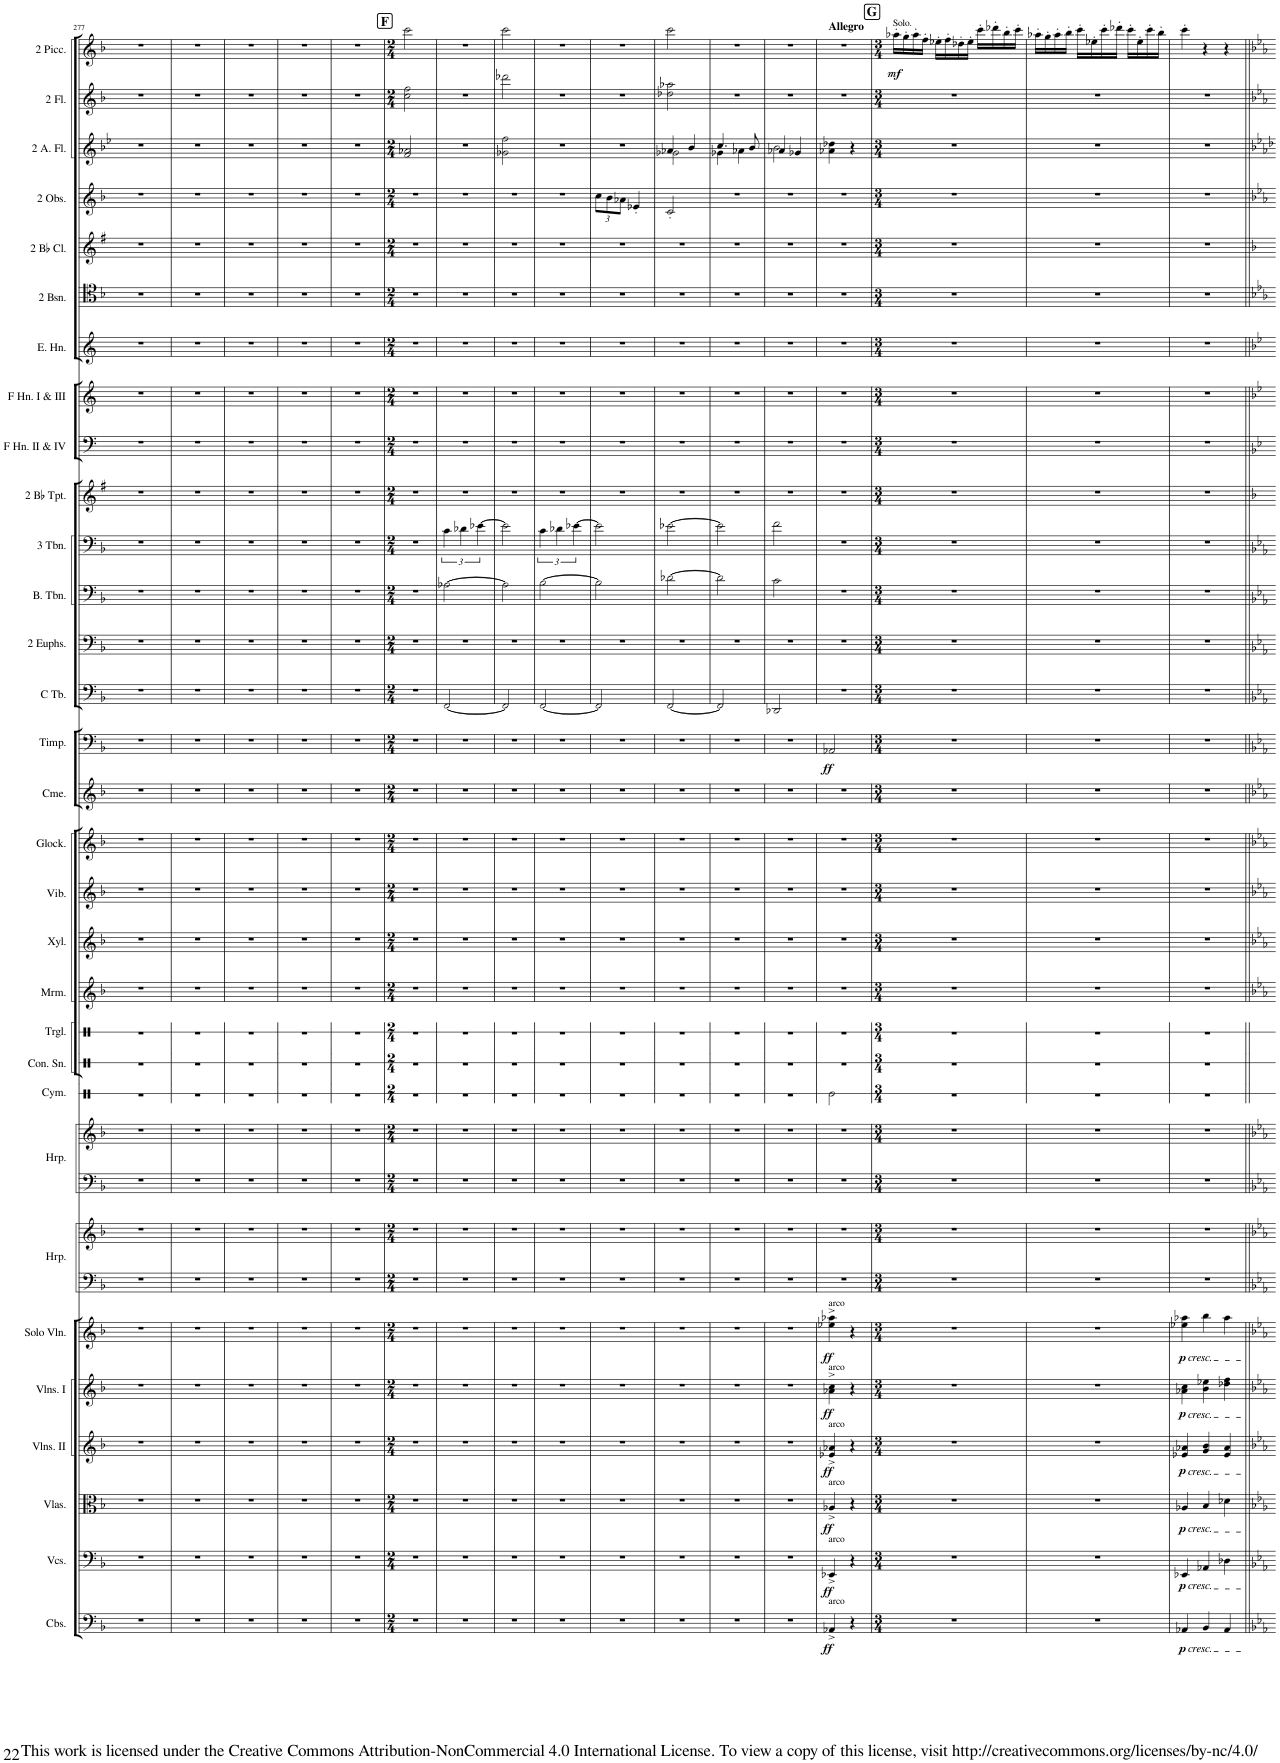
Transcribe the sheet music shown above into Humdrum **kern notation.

**kern	**dynam	**kern	**dynam	**kern	**dynam	**kern	**dynam	**kern	**dynam	**kern	**dynam	**kern	**kern	**kern	**kern	**kern	**kern	**kern	**kern	**kern	**kern	**kern	**kern	**kern	**dynam	**kern	**kern	**kern	**kern	**kern	**kern	**kern	**kern	**kern	**kern	**kern	**kern	**kern	**kern	**dynam
*part31	*part31	*part30	*part30	*part29	*part29	*part28	*part28	*part27	*part27	*part26	*part26	*part25	*part25	*part24	*part24	*part23	*part22	*part21	*part20	*part19	*part18	*part17	*part16	*part15	*part15	*part14	*part13	*part12	*part11	*part10	*part9	*part8	*part7	*part6	*part5	*part4	*part3	*part2	*part1	*part1
*staff33	*staff33	*staff32	*staff32	*staff31	*staff31	*staff30	*staff30	*staff29	*staff29	*staff28	*staff28	*staff27	*staff26	*staff25	*staff24	*staff23	*staff22	*staff21	*staff20	*staff19	*staff18	*staff17	*staff16	*staff15	*staff15	*staff14	*staff13	*staff12	*staff11	*staff10	*staff9	*staff8	*staff7	*staff6	*staff5	*staff4	*staff3	*staff2	*staff1	*staff1
*I"Contrabasses	*	*I"Violoncellos	*	*I"Violas	*	*I"Violino II	*	*I"Violins I	*	*I"Solo Violin	*	*I"Harp	*	*I"Harp	*	*I"Cymbal	*I"Concert Snare Drum	*I"Triangle	*I"Marimba	*I"Xylophone	*I"Vibraphone	*I"Glockenspiel	*I"Chromatic Chimes	*I"Timpani	*	*I"C Tuba	*I"2 Euphoniums	*I"Bass Trombone	*I"3 Trombone	*I"2 Bb Trumpets	*I"Horn in F II &amp; IV	*I"Horn in F I &amp; III	*I"English Horn	*I"2 Bassoons	*I"2 Bb Clarinets	*I"2 Oboes	*I"2 Alto Flutes	*I"2 Flutes	*I"2 Piccolo	*
*I'Cbs.	*	*I'Vcs.	*	*I'Vlas.	*	*	*	*I'Vlns. I	*	*I'Solo Vln.	*	*I'Hrp.	*	*I'Hrp.	*	*I'Cym.	*I'Con. Sn.	*I'Trgl.	*I'Mrm.	*I'Xyl.	*I'Vib.	*I'Glock.	*I'Cme.	*I'Timp.	*	*I'C Tb.	*I'2 Euphs.	*I'B. Tbn.	*I'3 Tbn.	*I'2 Bb Tpt.	*	*	*I'E. Hn.	*I'2 Bsn.	*I'2 Bb Cl.	*I'2 Obs.	*I'2 A. Fl.	*I'2 Fl.	*I'2 Picc.	*
!!LO:PB:g=z
*clefF4	*	*clefF4	*	*clefC3	*	*clefG2	*	*clefG2	*	*clefG2	*	*clefF4	*clefG2	*clefF4	*clefG2	*clefX	*clefX	*clefX	*clefG2	*clefG2	*clefG2	*clefG2	*clefG2	*clefF4	*	*clefF4	*clefF4	*clefF4	*clefF4	*clefG2	*clefF4	*clefG2	*clefG2	*clefF4	*clefG2	*clefG2	*clefG2	*clefG2	*clefG2	*
*Trd7c12	*	*	*	*	*	*	*	*	*	*	*	*	*	*	*	*	*	*	*	*Trd-7c-12	*	*Trd-14c-24	*	*	*	*	*	*	*	*Trd1c2	*Trd4c7	*Trd4c7	*Trd4c7	*	*Trd1c2	*	*Trd3c5	*	*Trd-7c-12	*
*k[b-]	*	*k[b-]	*	*k[b-]	*	*k[b-]	*	*k[b-]	*	*k[b-]	*	*k[b-]	*k[b-]	*k[b-]	*k[b-]	*k[]	*k[]	*k[]	*k[b-]	*k[b-]	*k[b-]	*k[b-]	*k[b-]	*k[b-]	*	*k[b-]	*k[b-]	*k[b-]	*k[b-]	*k[f#]	*k[]	*k[]	*k[]	*k[b-]	*k[f#]	*k[b-]	*k[b-e-]	*k[b-]	*k[b-]	*
*M4/4	*	*M4/4	*	*M4/4	*	*M4/4	*	*M4/4	*	*M4/4	*	*M4/4	*M4/4	*M4/4	*M4/4	*M4/4	*M4/4	*M4/4	*M4/4	*M4/4	*M4/4	*M4/4	*M4/4	*M4/4	*	*M4/4	*M4/4	*M4/4	*M4/4	*M4/4	*M4/4	*M4/4	*M4/4	*M4/4	*M4/4	*M4/4	*M4/4	*M4/4	*M4/4	*
=277	=277	=277	=277	=277	=277	=277	=277	=277	=277	=277	=277	=277	=277	=277	=277	=277	=277	=277	=277	=277	=277	=277	=277	=277	=277	=277	=277	=277	=277	=277	=277	=277	=277	=277	=277	=277	=277	=277	=277	=277
1r	.	1r	.	1r	.	1r	.	1r	.	1r	.	1r	1r	1r	1r	1r	1r	1r	1r	1r	1r	1r	1r	1r	.	1r	1r	1r	1r	1r	1r	1r	1r	1r	1r	1r	1r	1r	1r	.
=278	=278	=278	=278	=278	=278	=278	=278	=278	=278	=278	=278	=278	=278	=278	=278	=278	=278	=278	=278	=278	=278	=278	=278	=278	=278	=278	=278	=278	=278	=278	=278	=278	=278	=278	=278	=278	=278	=278	=278	=278
1r	.	1r	.	1r	.	1r	.	1r	.	1r	.	1r	1r	1r	1r	1r	1r	1r	1r	1r	1r	1r	1r	1r	.	1r	1r	1r	1r	1r	1r	1r	1r	1r	1r	1r	1r	1r	1r	.
=279	=279	=279	=279	=279	=279	=279	=279	=279	=279	=279	=279	=279	=279	=279	=279	=279	=279	=279	=279	=279	=279	=279	=279	=279	=279	=279	=279	=279	=279	=279	=279	=279	=279	=279	=279	=279	=279	=279	=279	=279
1r	.	1r	.	1r	.	1r	.	1r	.	1r	.	1r	1r	1r	1r	1r	1r	1r	1r	1r	1r	1r	1r	1r	.	1r	1r	1r	1r	1r	1r	1r	1r	1r	1r	1r	1r	1r	1r	.
=280	=280	=280	=280	=280	=280	=280	=280	=280	=280	=280	=280	=280	=280	=280	=280	=280	=280	=280	=280	=280	=280	=280	=280	=280	=280	=280	=280	=280	=280	=280	=280	=280	=280	=280	=280	=280	=280	=280	=280	=280
1r	.	1r	.	1r	.	1r	.	1r	.	1r	.	1r	1r	1r	1r	1r	1r	1r	1r	1r	1r	1r	1r	1r	.	1r	1r	1r	1r	1r	1r	1r	1r	1r	1r	1r	1r	1r	1r	.
=281	=281	=281	=281	=281	=281	=281	=281	=281	=281	=281	=281	=281	=281	=281	=281	=281	=281	=281	=281	=281	=281	=281	=281	=281	=281	=281	=281	=281	=281	=281	=281	=281	=281	=281	=281	=281	=281	=281	=281	=281
1r	.	1r	.	1r	.	1r	.	1r	.	1r	.	1r	1r	1r	1r	1r	1r	1r	1r	1r	1r	1r	1r	1r	.	1r	1r	1r	1r	1r	1r	1r	1r	1r	1r	1r	1r	1r	1r	.
!!LO:REH:place=s1:a:B:cj:fs=14:t=F
=282	=282	=282	=282	=282	=282	=282	=282	=282	=282	=282	=282	=282	=282	=282	=282	=282	=282	=282	=282	=282	=282	=282	=282	=282	=282	=282	=282	=282	=282	=282	=282	=282	=282	=282	=282	=282	=282	=282	=282	=282
*M2/4	*	*M2/4	*	*M2/4	*	*M2/4	*	*M2/4	*	*M2/4	*	*M2/4	*M2/4	*M2/4	*M2/4	*M2/4	*M2/4	*M2/4	*M2/4	*M2/4	*M2/4	*M2/4	*M2/4	*M2/4	*	*M2/4	*M2/4	*M2/4	*M2/4	*M2/4	*M2/4	*M2/4	*M2/4	*M2/4	*M2/4	*M2/4	*M2/4	*M2/4	*M2/4	*
2r	.	2r	.	2r	.	2r	.	2r	.	2r	.	2r	2r	2r	2r	2r	2r	2r	2r	2r	2r	2r	2r	2r	.	2r	2r	2r	2r	2r	2r	2r	2r	2r	2r	2r	2f/ 2a-X/	2cc\ 2ff\	2ccc\	.
=283	=283	=283	=283	=283	=283	=283	=283	=283	=283	=283	=283	=283	=283	=283	=283	=283	=283	=283	=283	=283	=283	=283	=283	=283	=283	=283	=283	=283	=283	=283	=283	=283	=283	=283	=283	=283	=283	=283	=283	=283
2r	.	2r	.	2r	.	2r	.	2r	.	2r	.	2r	2r	2r	2r	2r	2r	2r	2r	2r	2r	2r	2r	2r	.	[2FF/	2r	[2A-X\	6c\	2r	2r	2r	2r	2r	2r	2r	2r	2r	2r	.
.	.	.	.	.	.	.	.	.	.	.	.	.	.	.	.	.	.	.	.	.	.	.	.	.	.	.	.	.	6d-X\	.	.	.	.	.	.	.	.	.	.	.
.	.	.	.	.	.	.	.	.	.	.	.	.	.	.	.	.	.	.	.	.	.	.	.	.	.	.	.	.	[6e-X\	.	.	.	.	.	.	.	.	.	.	.
=284	=284	=284	=284	=284	=284	=284	=284	=284	=284	=284	=284	=284	=284	=284	=284	=284	=284	=284	=284	=284	=284	=284	=284	=284	=284	=284	=284	=284	=284	=284	=284	=284	=284	=284	=284	=284	=284	=284	=284	=284
2r	.	2r	.	2r	.	2r	.	2r	.	2r	.	2r	2r	2r	2r	2r	2r	2r	2r	2r	2r	2r	2r	2r	.	2FF/]	2r	2A-\]	2e-\]	2r	2r	2r	2r	2r	2r	2r	2g-X\ 2ff\	2ddd-X\	2ccc\	.
=285	=285	=285	=285	=285	=285	=285	=285	=285	=285	=285	=285	=285	=285	=285	=285	=285	=285	=285	=285	=285	=285	=285	=285	=285	=285	=285	=285	=285	=285	=285	=285	=285	=285	=285	=285	=285	=285	=285	=285	=285
2r	.	2r	.	2r	.	2r	.	2r	.	2r	.	2r	2r	2r	2r	2r	2r	2r	2r	2r	2r	2r	2r	2r	.	[2FF/	2r	[2B-\	6c\	2r	2r	2r	2r	2r	2r	2r	2r	2r	2r	.
.	.	.	.	.	.	.	.	.	.	.	.	.	.	.	.	.	.	.	.	.	.	.	.	.	.	.	.	.	6d-X\	.	.	.	.	.	.	.	.	.	.	.
.	.	.	.	.	.	.	.	.	.	.	.	.	.	.	.	.	.	.	.	.	.	.	.	.	.	.	.	.	[6e-X\	.	.	.	.	.	.	.	.	.	.	.
=286	=286	=286	=286	=286	=286	=286	=286	=286	=286	=286	=286	=286	=286	=286	=286	=286	=286	=286	=286	=286	=286	=286	=286	=286	=286	=286	=286	=286	=286	=286	=286	=286	=286	=286	=286	=286	=286	=286	=286	=286
*	*	*	*	*	*	*	*	*	*	*	*	*	*	*	*	*	*	*	*	*	*	*	*	*	*	*	*	*	*	*	*	*	*	*	*	*Xbrackettup	*	*	*	*
2r	.	2r	.	2r	.	2r	.	2r	.	2r	.	2r	2r	2r	2r	2r	2r	2r	2r	2r	2r	2r	2r	2r	.	2FF/]	2r	2B-\]	2e-\]	2r	2r	2r	2r	2r	2r	12cc\L	2r	2r	2r	.
.	.	.	.	.	.	.	.	.	.	.	.	.	.	.	.	.	.	.	.	.	.	.	.	.	.	.	.	.	.	.	.	.	.	.	.	12b-\	.	.	.	.
.	.	.	.	.	.	.	.	.	.	.	.	.	.	.	.	.	.	.	.	.	.	.	.	.	.	.	.	.	.	.	.	.	.	.	.	12a-X\J	.	.	.	.
.	.	.	.	.	.	.	.	.	.	.	.	.	.	.	.	.	.	.	.	.	.	.	.	.	.	.	.	.	.	.	.	.	.	.	.	4e-X'/	.	.	.	.
=287	=287	=287	=287	=287	=287	=287	=287	=287	=287	=287	=287	=287	=287	=287	=287	=287	=287	=287	=287	=287	=287	=287	=287	=287	=287	=287	=287	=287	=287	=287	=287	=287	=287	=287	=287	=287	=287	=287	=287	=287
*	*	*	*	*	*	*	*	*	*	*	*	*	*	*	*	*	*	*	*	*	*	*	*	*	*	*	*	*	*	*	*	*	*	*	*	*	*^	*	*	*
2r	.	2r	.	2r	.	2r	.	2r	.	2r	.	2r	2r	2r	2r	2r	2r	2r	2r	2r	2r	2r	2r	2r	.	[2FF/	2r	[2d-X\	[2e-X\	2r	2r	2r	2r	2r	2r	2c'/	4a-X/	2g-X\	2dd-X\ 2aa-X\	2ccc\	.
.	.	.	.	.	.	.	.	.	.	.	.	.	.	.	.	.	.	.	.	.	.	.	.	.	.	.	.	.	.	.	.	.	.	.	.	.	4b-/	.	.	.	.
=288	=288	=288	=288	=288	=288	=288	=288	=288	=288	=288	=288	=288	=288	=288	=288	=288	=288	=288	=288	=288	=288	=288	=288	=288	=288	=288	=288	=288	=288	=288	=288	=288	=288	=288	=288	=288	=288	=288	=288	=288	=288
2r	.	2r	.	2r	.	2r	.	2r	.	2r	.	2r	2r	2r	2r	2r	2r	2r	2r	2r	2r	2r	2r	2r	.	2FF/]	2r	2d-\]	2e-\]	2r	2r	2r	2r	2r	2r	2r	4.cc/	4g-X\	2r	2r	.
.	.	.	.	.	.	.	.	.	.	.	.	.	.	.	.	.	.	.	.	.	.	.	.	.	.	.	.	.	.	.	.	.	.	.	.	.	.	4a-X\	.	.	.
.	.	.	.	.	.	.	.	.	.	.	.	.	.	.	.	.	.	.	.	.	.	.	.	.	.	.	.	.	.	.	.	.	.	.	.	.	8b-/	.	.	.	.
=289	=289	=289	=289	=289	=289	=289	=289	=289	=289	=289	=289	=289	=289	=289	=289	=289	=289	=289	=289	=289	=289	=289	=289	=289	=289	=289	=289	=289	=289	=289	=289	=289	=289	=289	=289	=289	=289	=289	=289	=289	=289
2r	.	2r	.	2r	.	2r	.	2r	.	2r	.	2r	2r	2r	2r	2r	2r	2r	2r	2r	2r	2r	2r	2r	.	2DD-X/	2r	2c\	2f\	2r	2r	2r	2r	2r	2r	2r	4a-X/	2b-\	2r	2r	.
.	.	.	.	.	.	.	.	.	.	.	.	.	.	.	.	.	.	.	.	.	.	.	.	.	.	.	.	.	.	.	.	.	.	.	.	.	4g-X/	.	.	.	.
*	*	*	*	*	*	*	*	*	*	*	*	*	*	*	*	*	*	*	*	*	*	*	*	*	*	*	*	*	*	*	*	*	*	*	*	*	*v	*v	*	*	*
=290	=290	=290	=290	=290	=290	=290	=290	=290	=290	=290	=290	=290	=290	=290	=290	=290	=290	=290	=290	=290	=290	=290	=290	=290	=290	=290	=290	=290	=290	=290	=290	=290	=290	=290	=290	=290	=290	=290	=290	=290
!	!	!	!	!	!	!	!	!	!	!	!	!	!	!	!	!	!	!	!	!	!	!	!	!	!	!	!	!	!	!	!	!	!	!	!	!	!	!	!LO:TX:a:B:t=Allegro	!
!	!	!	!	!	!	!	!	!	!	!LO:TX:a:t=arco	!	!	!	!	!	!	!	!	!	!	!	!	!	!	!	!	!	!	!	!	!	!	!	!	!	!	!	!	!	!
!	!	!	!	!	!	!	!	!LO:TX:a:t=arco	!	!	!	!	!	!	!	!	!	!	!	!	!	!	!	!	!	!	!	!	!	!	!	!	!	!	!	!	!	!	!	!
!	!	!	!	!	!	!LO:TX:a:t=arco	!	!	!	!	!	!	!	!	!	!	!	!	!	!	!	!	!	!	!	!	!	!	!	!	!	!	!	!	!	!	!	!	!	!
!	!	!	!	!LO:TX:a:t=arco	!	!	!	!	!	!	!	!	!	!	!	!	!	!	!	!	!	!	!	!	!	!	!	!	!	!	!	!	!	!	!	!	!	!	!	!
!	!	!LO:TX:a:t=arco	!	!	!	!	!	!	!	!	!	!	!	!	!	!	!	!	!	!	!	!	!	!	!	!	!	!	!	!	!	!	!	!	!	!	!	!	!	!
!LO:TX:a:t=arco	!	!	!	!	!	!	!	!	!	!	!	!	!	!	!	!	!	!	!	!	!	!	!	!	!	!	!	!	!	!	!	!	!	!	!	!	!	!	!	!
!	!LO:DY:b	!	!LO:DY:b	!	!LO:DY:b	!	!LO:DY:b	!	!LO:DY:b	!	!LO:DY:b	!	!	!	!	!	!	!	!	!	!	!	!	!	!LO:DY:b	!	!	!	!	!	!	!	!	!	!	!	!	!	!	!
4AA-X^/	ff	4EE-X^/	ff	4A-X^/	ff	4e-X/^ 4a-X/^	ff	4a-X\^ 4cc\^	ff	4ee-X\^ 4aa-X\^	ff	2r	2r	2r	2r	2Re\	2r	2r	2r	2r	2r	2r	2r	2AA-X/	ff	2r	2r	2r	2r	2r	2r	2r	2r	2r	2r	2r	4a-X\ 4dd-X\	2r	2r	.
4r	.	4r	.	4r	.	4r	.	4r	.	4r	.	.	.	.	.	.	.	.	.	.	.	.	.	.	.	.	.	.	.	.	.	.	.	.	.	.	4r	.	.	.
!!LO:REH:place=s1:a:B:cj:fs=14:t=G
=291	=291	=291	=291	=291	=291	=291	=291	=291	=291	=291	=291	=291	=291	=291	=291	=291	=291	=291	=291	=291	=291	=291	=291	=291	=291	=291	=291	=291	=291	=291	=291	=291	=291	=291	=291	=291	=291	=291	=291	=291
*M3/4	*	*M3/4	*	*M3/4	*	*M3/4	*	*M3/4	*	*M3/4	*	*M3/4	*M3/4	*M3/4	*M3/4	*M3/4	*M3/4	*M3/4	*M3/4	*M3/4	*M3/4	*M3/4	*M3/4	*M3/4	*	*M3/4	*M3/4	*M3/4	*M3/4	*M3/4	*M3/4	*M3/4	*M3/4	*M3/4	*M3/4	*M3/4	*M3/4	*M3/4	*M3/4	*
!	!	!	!	!	!	!	!	!	!	!	!	!	!	!	!	!	!	!	!	!	!	!	!	!	!	!	!	!	!	!	!	!	!	!	!	!	!	!	!LO:TX:a:t=Solo.	!
!	!	!	!	!	!	!	!	!	!	!	!	!	!	!	!	!	!	!	!	!	!	!	!	!	!	!	!	!	!	!	!	!	!	!	!	!	!	!	!	!LO:DY:b
2.r	.	2.r	.	2.r	.	2.r	.	2.r	.	2.r	.	2.r	2.r	2.r	2.r	2.r	2.r	2.r	2.r	2.r	2.r	2.r	2.r	2.r	.	2.r	2.r	2.r	2.r	2.r	2.r	2.r	2.r	2.r	2.r	2.r	2.r	2.r	16aa-X'\LL	mf
.	.	.	.	.	.	.	.	.	.	.	.	.	.	.	.	.	.	.	.	.	.	.	.	.	.	.	.	.	.	.	.	.	.	.	.	.	.	.	16gg'\	.
.	.	.	.	.	.	.	.	.	.	.	.	.	.	.	.	.	.	.	.	.	.	.	.	.	.	.	.	.	.	.	.	.	.	.	.	.	.	.	16aa-'\	.
.	.	.	.	.	.	.	.	.	.	.	.	.	.	.	.	.	.	.	.	.	.	.	.	.	.	.	.	.	.	.	.	.	.	.	.	.	.	.	16ff'\JJ	.
.	.	.	.	.	.	.	.	.	.	.	.	.	.	.	.	.	.	.	.	.	.	.	.	.	.	.	.	.	.	.	.	.	.	.	.	.	.	.	16ee-X'\LL	.
.	.	.	.	.	.	.	.	.	.	.	.	.	.	.	.	.	.	.	.	.	.	.	.	.	.	.	.	.	.	.	.	.	.	.	.	.	.	.	16ff'\	.
.	.	.	.	.	.	.	.	.	.	.	.	.	.	.	.	.	.	.	.	.	.	.	.	.	.	.	.	.	.	.	.	.	.	.	.	.	.	.	16dd-X'\	.
.	.	.	.	.	.	.	.	.	.	.	.	.	.	.	.	.	.	.	.	.	.	.	.	.	.	.	.	.	.	.	.	.	.	.	.	.	.	.	16ee-'\JJ	.
.	.	.	.	.	.	.	.	.	.	.	.	.	.	.	.	.	.	.	.	.	.	.	.	.	.	.	.	.	.	.	.	.	.	.	.	.	.	.	16ccc'\LL	.
.	.	.	.	.	.	.	.	.	.	.	.	.	.	.	.	.	.	.	.	.	.	.	.	.	.	.	.	.	.	.	.	.	.	.	.	.	.	.	16ddd-X'\	.
.	.	.	.	.	.	.	.	.	.	.	.	.	.	.	.	.	.	.	.	.	.	.	.	.	.	.	.	.	.	.	.	.	.	.	.	.	.	.	16bb-'\	.
.	.	.	.	.	.	.	.	.	.	.	.	.	.	.	.	.	.	.	.	.	.	.	.	.	.	.	.	.	.	.	.	.	.	.	.	.	.	.	16ccc'\JJ	.
=292	=292	=292	=292	=292	=292	=292	=292	=292	=292	=292	=292	=292	=292	=292	=292	=292	=292	=292	=292	=292	=292	=292	=292	=292	=292	=292	=292	=292	=292	=292	=292	=292	=292	=292	=292	=292	=292	=292	=292	=292
2.r	.	2.r	.	2.r	.	2.r	.	2.r	.	2.r	.	2.r	2.r	2.r	2.r	2.r	2.r	2.r	2.r	2.r	2.r	2.r	2.r	2.r	.	2.r	2.r	2.r	2.r	2.r	2.r	2.r	2.r	2.r	2.r	2.r	2.r	2.r	16aa-X'\LL	.
.	.	.	.	.	.	.	.	.	.	.	.	.	.	.	.	.	.	.	.	.	.	.	.	.	.	.	.	.	.	.	.	.	.	.	.	.	.	.	16gg'\	.
.	.	.	.	.	.	.	.	.	.	.	.	.	.	.	.	.	.	.	.	.	.	.	.	.	.	.	.	.	.	.	.	.	.	.	.	.	.	.	16aa-'\	.
.	.	.	.	.	.	.	.	.	.	.	.	.	.	.	.	.	.	.	.	.	.	.	.	.	.	.	.	.	.	.	.	.	.	.	.	.	.	.	16bb-'\JJ	.
.	.	.	.	.	.	.	.	.	.	.	.	.	.	.	.	.	.	.	.	.	.	.	.	.	.	.	.	.	.	.	.	.	.	.	.	.	.	.	16ccc'\LL	.
.	.	.	.	.	.	.	.	.	.	.	.	.	.	.	.	.	.	.	.	.	.	.	.	.	.	.	.	.	.	.	.	.	.	.	.	.	.	.	16ee-X'\	.
.	.	.	.	.	.	.	.	.	.	.	.	.	.	.	.	.	.	.	.	.	.	.	.	.	.	.	.	.	.	.	.	.	.	.	.	.	.	.	16ccc'\	.
.	.	.	.	.	.	.	.	.	.	.	.	.	.	.	.	.	.	.	.	.	.	.	.	.	.	.	.	.	.	.	.	.	.	.	.	.	.	.	16ddd-X'\JJ	.
.	.	.	.	.	.	.	.	.	.	.	.	.	.	.	.	.	.	.	.	.	.	.	.	.	.	.	.	.	.	.	.	.	.	.	.	.	.	.	16ccc'\LL	.
.	.	.	.	.	.	.	.	.	.	.	.	.	.	.	.	.	.	.	.	.	.	.	.	.	.	.	.	.	.	.	.	.	.	.	.	.	.	.	16ee-'\	.
.	.	.	.	.	.	.	.	.	.	.	.	.	.	.	.	.	.	.	.	.	.	.	.	.	.	.	.	.	.	.	.	.	.	.	.	.	.	.	16ccc'\	.
.	.	.	.	.	.	.	.	.	.	.	.	.	.	.	.	.	.	.	.	.	.	.	.	.	.	.	.	.	.	.	.	.	.	.	.	.	.	.	16bb-'\JJ	.
=293	=293	=293	=293	=293	=293	=293	=293	=293	=293	=293	=293	=293	=293	=293	=293	=293	=293	=293	=293	=293	=293	=293	=293	=293	=293	=293	=293	=293	=293	=293	=293	=293	=293	=293	=293	=293	=293	=293	=293	=293
!	!	!	!	!	!	!	!	!	!	!LO:TX:b:i:t=cresc.	!	!	!	!	!	!	!	!	!	!	!	!	!	!	!	!	!	!	!	!	!	!	!	!	!	!	!	!	!	!
!	!	!	!	!	!	!	!	!LO:TX:b:i:t=cresc.	!	!	!	!	!	!	!	!	!	!	!	!	!	!	!	!	!	!	!	!	!	!	!	!	!	!	!	!	!	!	!	!
!	!	!	!	!	!	!LO:TX:b:i:t=cresc.	!	!	!	!	!	!	!	!	!	!	!	!	!	!	!	!	!	!	!	!	!	!	!	!	!	!	!	!	!	!	!	!	!	!
!	!	!	!	!LO:TX:b:i:t=cresc.	!	!	!	!	!	!	!	!	!	!	!	!	!	!	!	!	!	!	!	!	!	!	!	!	!	!	!	!	!	!	!	!	!	!	!	!
!	!	!LO:TX:b:i:t=cresc.	!	!	!	!	!	!	!	!	!	!	!	!	!	!	!	!	!	!	!	!	!	!	!	!	!	!	!	!	!	!	!	!	!	!	!	!	!	!
!LO:TX:b:i:t=cresc.	!	!	!	!	!	!	!	!	!	!	!	!	!	!	!	!	!	!	!	!	!	!	!	!	!	!	!	!	!	!	!	!	!	!	!	!	!	!	!	!
!	!LO:DY:b	!	!LO:DY:b	!	!LO:DY:b	!	!LO:DY:b	!	!LO:DY:b	!	!LO:DY:b	!	!	!	!	!	!	!	!	!	!	!	!	!	!	!	!	!	!	!	!	!	!	!	!	!	!	!	!	!
4AA-X/	p	4EE-X/	p	4A-X/	p	4e-X/ 4a-X/	p	4a-X\ 4cc\	p	4ee-X\ 4aa-X\	p	2.r	2.r	2.r	2.r	2.r	2.r	2.r	2.r	2.r	2.r	2.r	2.r	2.r	.	2.r	2.r	2.r	2.r	2.r	2.r	2.r	2.r	2.r	2.r	2.r	2.r	2.r	4ccc'\	.
4BB-/	.	4AA-X/	.	4B-/	.	4g/ 4b-/	.	4b-\ 4ee-X\	.	4bb-\	.	.	.	.	.	.	.	.	.	.	.	.	.	.	.	.	.	.	.	.	.	.	.	.	.	.	.	.	4r	.
4AA-/	.	4D-X\	.	4d-X\	.	4e-/ 4a-/	.	4dd-X\ 4ff\	.	4aa-\	.	.	.	.	.	.	.	.	.	.	.	.	.	.	.	.	.	.	.	.	.	.	.	.	.	.	.	.	4r	.
=||	=||	=||	=||	=||	=||	=||	=||	=||	=||	=||	=||	=||	=||	=||	=||	=||	=||	=||	=||	=||	=||	=||	=||	=||	=||	=||	=||	=||	=||	=||	=||	=||	=||	=||	=||	=||	=||	=||	=||	=||
*-	*-	*-	*-	*-	*-	*-	*-	*-	*-	*-	*-	*-	*-	*-	*-	*-	*-	*-	*-	*-	*-	*-	*-	*-	*-	*-	*-	*-	*-	*-	*-	*-	*-	*-	*-	*-	*-	*-	*-	*-
